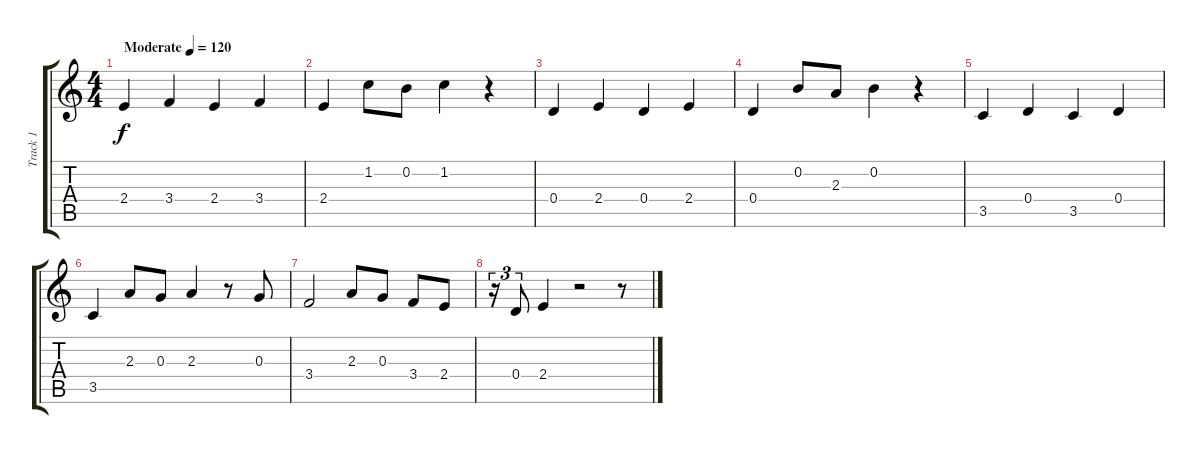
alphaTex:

\track ("Track 1" "Track 1") {instrument acousticguitarsteel}
\staff {score tabs}
\tuning (E4 B3 G3 D3 A2 E2) {hide}
\ts (4 4)
\tempo (120 "Moderate")
\clef g2
\ks c
2.4.4{dy f instrument acousticguitarsteel} 3.4.4 2.4.4 3.4.4 |
2.4.4 1.2.8 0.2.8 1.2.4 r.4 |
0.4.4 2.4.4 0.4.4 2.4.4 |
0.4.4 0.2.8 2.3.8 0.2.4 r.4 |
3.5.4 0.4.4 3.5.4 0.4.4 |
3.5.4 2.3.8 0.3.8 2.3.4 r.8 0.3.8 |
3.4.2 2.3.8 0.3.8 3.4.8 2.4.8 |
r.16{tu (3 2)} 0.4.8{tu (3 2)} 2.4.4 r.2 r.8
